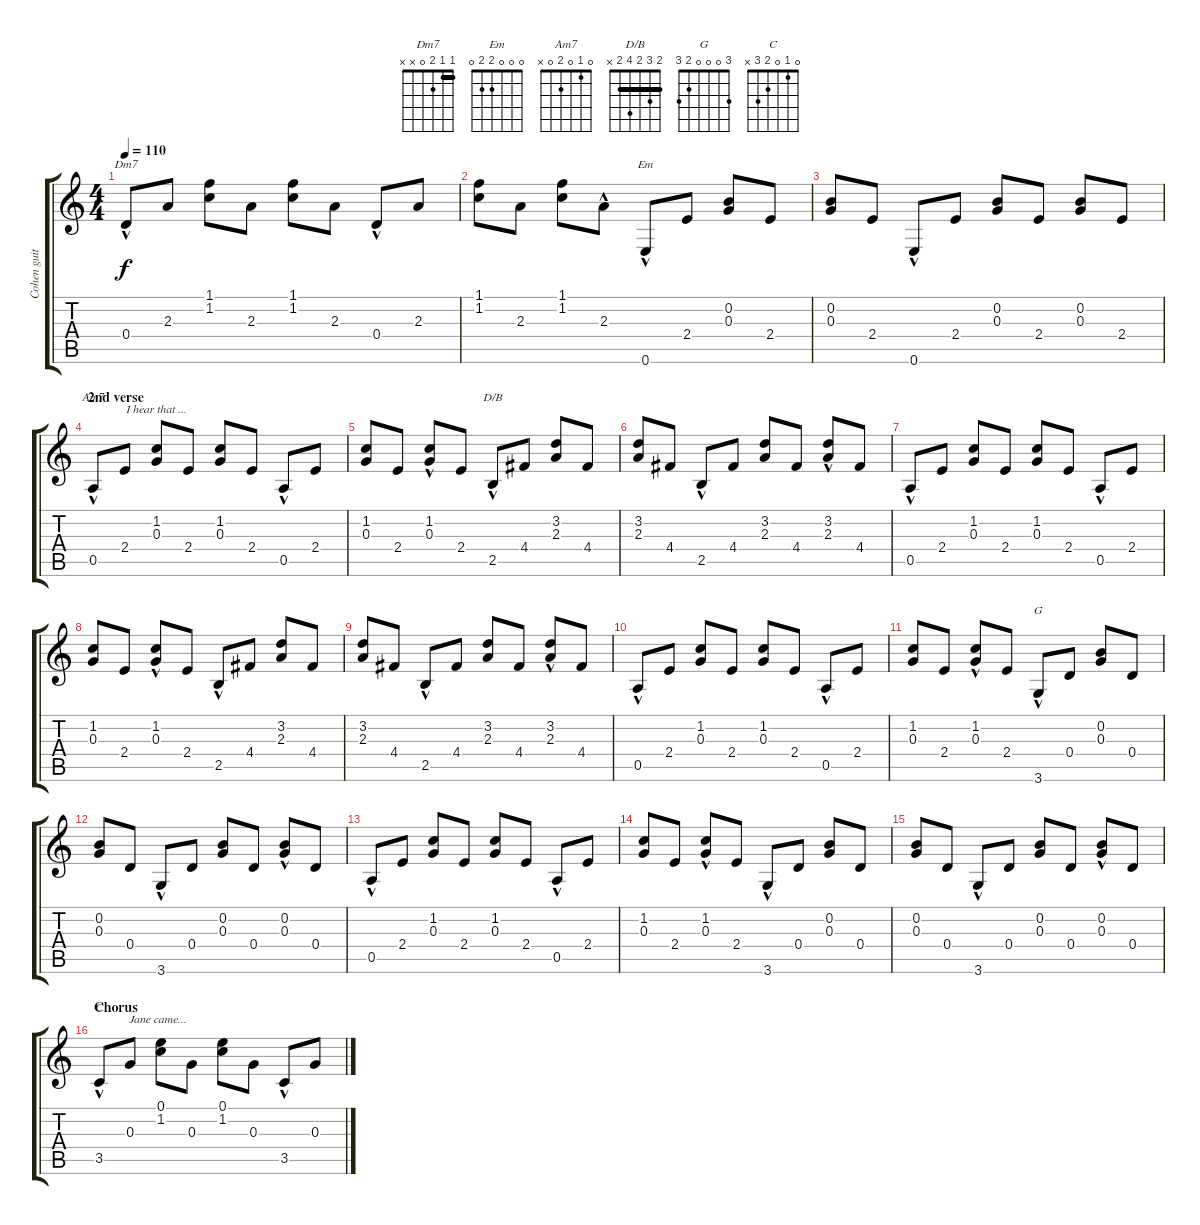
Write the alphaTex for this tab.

\track ("Cohen guitar" "Cohen guit") {instrument acousticguitarnylon}
\staff {score tabs}
\tuning (E4 B3 G3 D3 A2 E2) {hide}
\chord ("Dm7" 1 1 2 0 x x) {barre 1}
\chord ("Em" 0 0 0 2 2 0)
\chord ("Am7" 0 1 0 2 0 x)
\chord ("D/B" 2 3 2 4 2 x) {barre 2}
\chord ("G" 3 0 0 0 2 3)
\chord ("C" 0 1 0 2 3 x)
\ts (4 4)
\tempo 110
\clef g2
\ks c
0.4{hac}.8{ch "Dm7" dy f} 2.3.8 (1.1 1.2).8 2.3.8 (1.1 1.2).8 2.3.8 0.4{hac}.8 2.3.8 |
(1.1 1.2).8 2.3.8 (1.1 1.2).8 2.3{hac}.8 0.6{hac}.8{ch "Em"} 2.4.8 (0.2 0.3).8 2.4.8 |
(0.2 0.3).8 2.4.8 0.6{hac}.8 2.4.8 (0.2 0.3).8 2.4.8 (0.2 0.3).8 2.4.8 |
\section ("" "2nd verse")
0.5{hac}.8{ch "Am7" txt "           I hear that ..."} 2.4.8 (1.2 0.3).8 2.4.8 (1.2 0.3).8 2.4.8 0.5{hac}.8 2.4.8 |
(1.2 0.3).8 2.4.8 (1.2 0.3{hac}).8 2.4.8 2.5{hac}.8{ch "D/B"} 4.4.8 (3.2 2.3).8 4.4.8 |
(3.2 2.3).8 4.4.8 2.5{hac}.8 4.4.8 (3.2 2.3).8 4.4.8 (3.2 2.3{hac}).8 4.4.8 |
0.5{hac}.8 2.4.8 (1.2 0.3).8 2.4.8 (1.2 0.3).8 2.4.8 0.5{hac}.8 2.4.8 |
(1.2 0.3).8 2.4.8 (1.2 0.3{hac}).8 2.4.8 2.5{hac}.8 4.4.8 (3.2 2.3).8 4.4.8 |
(3.2 2.3).8 4.4.8 2.5{hac}.8 4.4.8 (3.2 2.3).8 4.4.8 (3.2 2.3{hac}).8 4.4.8 |
0.5{hac}.8 2.4.8 (1.2 0.3).8 2.4.8 (1.2 0.3).8 2.4.8 0.5{hac}.8 2.4.8 |
(1.2 0.3).8 2.4.8 (1.2 0.3{hac}).8 2.4.8 3.6{hac}.8{ch "G"} 0.4.8 (0.2 0.3).8 0.4.8 |
(0.2 0.3).8 0.4.8 3.6{hac}.8 0.4.8 (0.2 0.3).8 0.4.8 (0.2 0.3{hac}).8 0.4.8 |
0.5{hac}.8 2.4.8 (1.2 0.3).8 2.4.8 (1.2 0.3).8 2.4.8 0.5{hac}.8 2.4.8 |
(1.2 0.3).8 2.4.8 (1.2 0.3{hac}).8 2.4.8 3.6{hac}.8 0.4.8 (0.2 0.3).8 0.4.8 |
(0.2 0.3).8 0.4.8 3.6{hac}.8 0.4.8 (0.2 0.3).8 0.4.8 (0.2 0.3{hac}).8 0.4.8 |
\section ("" "Chorus")
3.5{hac}.8{ch "C" txt "          Jane came..."} 0.3.8 (0.1 1.2).8 0.3.8 (0.1 1.2).8 0.3.8 3.5{hac}.8 0.3.8
